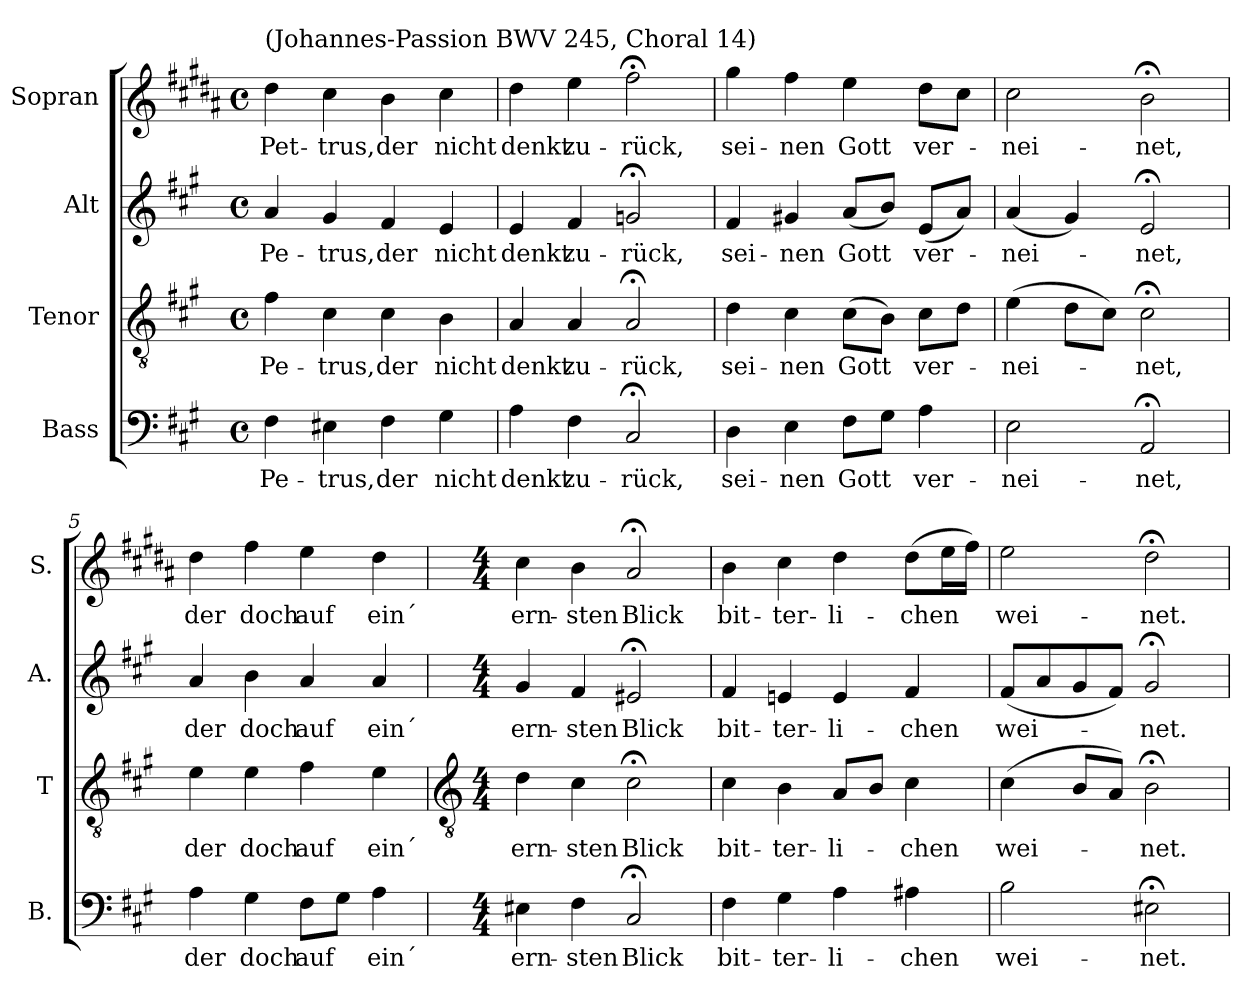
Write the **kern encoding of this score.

**kern	**text	**kern	**text	**kern	**text	**kern	**text
*part4	*part4	*part3	*part3	*part2	*part2	*part1	*part1
*staff4	*staff4	*staff3	*staff3	*staff2	*staff2	*staff1	*staff1
*I"Bass	*	*I"Tenor	*	*I"Alt	*	*I"Sopran	*
*I'B.	*	*I'T	*	*I'A.	*	*I'S.	*
*clefF4	*	*clefGv2	*	*clefG2	*	*clefG2	*
*	*	*	*	*	*	*ITrd1c2	*
*k[f#c#g#]	*	*k[f#c#g#]	*	*k[f#c#g#]	*	*k[f#c#g#]	*
*A:	*	*A:	*	*A:	*	*A:	*
*M4/4	*	*M4/4	*	*M4/4	*	*M4/4	*
*met(c)	*	*met(c)	*	*met(c)	*	*met(c)	*
=1	=1	=1	=1	=1	=1	=1	=1
!	!	!	!	!	!	!LO:TX:a:t=(Johannes-Passion BWV 245, Choral 14)	!
!	!LO:LY:b	!	!LO:LY:b	!	!LO:LY:b	!	!LO:LY:b
4F#	Pe-	4f#	Pe-	4a	Pe-	4cc#	Pet-
!	!LO:LY:b	!	!LO:LY:b	!	!LO:LY:b	!	!LO:LY:b
4E#X	-trus,	4c#	-trus,	4g#	-trus,	4b	-trus,
!	!LO:LY:b	!	!LO:LY:b	!	!LO:LY:b	!	!LO:LY:b
4F#	der	4c#	der	4f#	der	4a	der
!	!LO:LY:b	!	!LO:LY:b	!	!LO:LY:b	!	!LO:LY:b
4G#	nicht	4B	nicht	4e	nicht	4b	nicht
=2	=2	=2	=2	=2	=2	=2	=2
!	!LO:LY:b	!	!LO:LY:b	!	!LO:LY:b	!	!LO:LY:b
4A	denkt	4A	denkt	4e	denkt	4cc#	denkt
!	!LO:LY:b	!	!LO:LY:b	!	!LO:LY:b	!	!LO:LY:b
4F#	zu-	4A	zu-	4f#	zu-	4dd	zu-
!	!LO:LY:b	!	!LO:LY:b	!	!LO:LY:b	!	!LO:LY:b
2C#;<	-rück,	2A;<	-rück,	2gn;<	-rück,	2ee;<	-rück,
=3	=3	=3	=3	=3	=3	=3	=3
!	!LO:LY:b	!	!LO:LY:b	!	!LO:LY:b	!	!LO:LY:b
4D	sei-	4d	sei-	4f#	sei-	4ff#	sei-
!	!LO:LY:b	!	!LO:LY:b	!	!LO:LY:b	!	!LO:LY:b
4E	-nen	4c#	-nen	4g#X	-nen	4ee	-nen
!	!LO:LY:b	!	!LO:LY:b	!	!LO:LY:b	!	!LO:LY:b
8F#L	Gott	(>8c#L	Gott	(<8aL	Gott	4dd	Gott
8G#J	.	8BJ)	.	8bJ)	.	.	.
!	!LO:LY:b	!	!LO:LY:b	!	!LO:LY:b	!	!LO:LY:b
4A	ver-	8c#L	ver-	(<8eL	ver-	8cc#L	ver-
.	.	8dJ	.	8aJ)	.	8bJ	.
=4	=4	=4	=4	=4	=4	=4	=4
!	!LO:LY:b	!	!LO:LY:b	!	!LO:LY:b	!	!LO:LY:b
2E	-nei-	(>4e	-nei-	(<4a	-nei-	2b	-nei-
.	.	8dL	.	4g#)	.	.	.
.	.	8c#J)	.	.	.	.	.
!	!LO:LY:b	!	!LO:LY:b	!	!LO:LY:b	!	!LO:LY:b
2AA;<	-net,	2c#;<	-net,	2e;<	-net,	2a;<	-net,
=5	=5	=5	=5	=5	=5	=5	=5
!	!LO:LY:b	!	!LO:LY:b	!	!LO:LY:b	!	!LO:LY:b
4A	der	4e	der	4a	der	4cc#	der
!	!LO:LY:b	!	!LO:LY:b	!	!LO:LY:b	!	!LO:LY:b
4G#	doch	4e	doch	4b	doch	4ee	doch
!	!LO:LY:b	!	!LO:LY:b	!	!LO:LY:b	!	!LO:LY:b
8F#L	auf	4f#	auf	4a	auf	4dd	auf
8G#J	.	.	.	.	.	.	.
!	!LO:LY:b	!	!LO:LY:b	!	!LO:LY:b	!	!LO:LY:b
4A	ein´	4e	ein´	4a	ein´	4cc#	ein´
!!LO:LB:g=z
=6	=6	=6	=6	=6	=6	=6	=6
*	*	*clefGv2	*	*	*	*	*
*M4/4	*	*M4/4	*	*M4/4	*	*M4/4	*
!	!LO:LY:b	!	!LO:LY:b	!	!LO:LY:b	!	!LO:LY:b
4E#X	ern-	4d	ern-	4g#	ern-	4b	ern-
!	!LO:LY:b	!	!LO:LY:b	!	!LO:LY:b	!	!LO:LY:b
4F#	-sten	4c#	-sten	4f#	-sten	4a	-sten
!	!LO:LY:b	!	!LO:LY:b	!	!LO:LY:b	!	!LO:LY:b
2C#;<	Blick	2c#;<	Blick	2e#X;<	Blick	2g#;<	Blick
=7	=7	=7	=7	=7	=7	=7	=7
!	!LO:LY:b	!	!LO:LY:b	!	!LO:LY:b	!	!LO:LY:b
4F#	bit-	4c#	bit-	4f#	bit-	4a	bit-
!	!LO:LY:b	!	!LO:LY:b	!	!LO:LY:b	!	!LO:LY:b
4G#	-ter-	4B	-ter-	4en	-ter-	4b	-ter-
!	!LO:LY:b	!	!LO:LY:b	!	!LO:LY:b	!	!LO:LY:b
4A	-li-	8AL	-li-	4e	-li-	4cc#	-li-
.	.	8BJ	.	.	.	.	.
!	!LO:LY:b	!	!LO:LY:b	!	!LO:LY:b	!	!LO:LY:b
4A#X	-chen	4c#	-chen	4f#	-chen	(>8cc#L	-chen
.	.	.	.	.	.	16ddL	.
.	.	.	.	.	.	16eeJJ)	.
=8	=8	=8	=8	=8	=8	=8	=8
!	!LO:LY:b	!	!LO:LY:b	!	!LO:LY:b	!	!LO:LY:b
2B	wei-	(<4c#	wei-	(<8f#L	wei-	2dd	wei-
.	.	.	.	8a	.	.	.
.	.	8BL	.	8g#	.	.	.
.	.	8AJ)	.	8f#J)	.	.	.
!	!LO:LY:b	!	!LO:LY:b	!	!LO:LY:b	!	!LO:LY:b
2E#X;<	-net.	2B;<	-net.	2g#;<	-net.	2cc#;<	-net.
=	=	=	=	=	=	=	=
*-	*-	*-	*-	*-	*-	*-	*-
